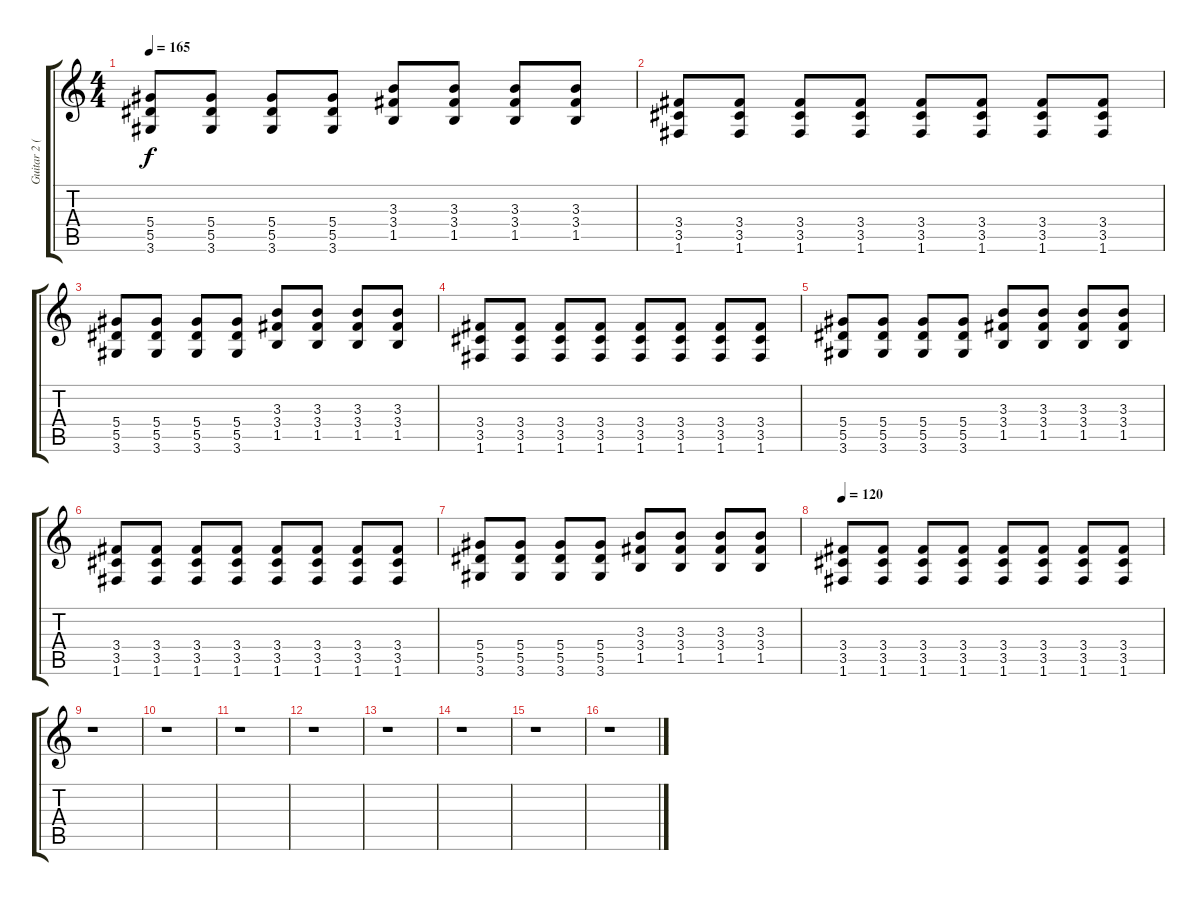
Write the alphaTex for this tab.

\track ("Guitar 2 (Distortion)" "Guitar 2 (") {instrument overdrivenguitar}
\staff {score tabs}
\tuning (F4 C4 Ab3 Eb3 Bb2 F2) {hide}
\ts (4 4)
\tempo 165
\clef g2
\ks c
(5.4 5.5 3.6).8{dy f} (5.4 5.5 3.6).8 (5.4 5.5 3.6).8 (5.4 5.5 3.6).8 (3.3 3.4 1.5).8 (3.3 3.4 1.5).8 (3.3 3.4 1.5).8 (3.3 3.4 1.5).8 |
(3.4 3.5 1.6).8 (3.4 3.5 1.6).8 (3.4 3.5 1.6).8 (3.4 3.5 1.6).8 (3.4 3.5 1.6).8 (3.4 3.5 1.6).8 (3.4 3.5 1.6).8 (3.4 3.5 1.6).8 |
(5.4 5.5 3.6).8 (5.4 5.5 3.6).8 (5.4 5.5 3.6).8 (5.4 5.5 3.6).8 (3.3 3.4 1.5).8 (3.3 3.4 1.5).8 (3.3 3.4 1.5).8 (3.3 3.4 1.5).8 |
(3.4 3.5 1.6).8 (3.4 3.5 1.6).8 (3.4 3.5 1.6).8 (3.4 3.5 1.6).8 (3.4 3.5 1.6).8 (3.4 3.5 1.6).8 (3.4 3.5 1.6).8 (3.4 3.5 1.6).8 |
(5.4 5.5 3.6).8 (5.4 5.5 3.6).8 (5.4 5.5 3.6).8 (5.4 5.5 3.6).8 (3.3 3.4 1.5).8 (3.3 3.4 1.5).8 (3.3 3.4 1.5).8 (3.3 3.4 1.5).8 |
(3.4 3.5 1.6).8 (3.4 3.5 1.6).8 (3.4 3.5 1.6).8 (3.4 3.5 1.6).8 (3.4 3.5 1.6).8 (3.4 3.5 1.6).8 (3.4 3.5 1.6).8 (3.4 3.5 1.6).8 |
(5.4 5.5 3.6).8 (5.4 5.5 3.6).8 (5.4 5.5 3.6).8 (5.4 5.5 3.6).8 (3.3 3.4 1.5).8 (3.3 3.4 1.5).8 (3.3 3.4 1.5).8 (3.3 3.4 1.5).8 |
\tempo 120
(3.4 3.5 1.6).8 (3.4 3.5 1.6).8 (3.4 3.5 1.6).8 (3.4 3.5 1.6).8 (3.4 3.5 1.6).8 (3.4 3.5 1.6).8 (3.4 3.5 1.6).8 (3.4 3.5 1.6).8 |
r.1 |
r.1 |
r.1 |
r.1 |
r.1 |
r.1 |
r.1 |
r.1
